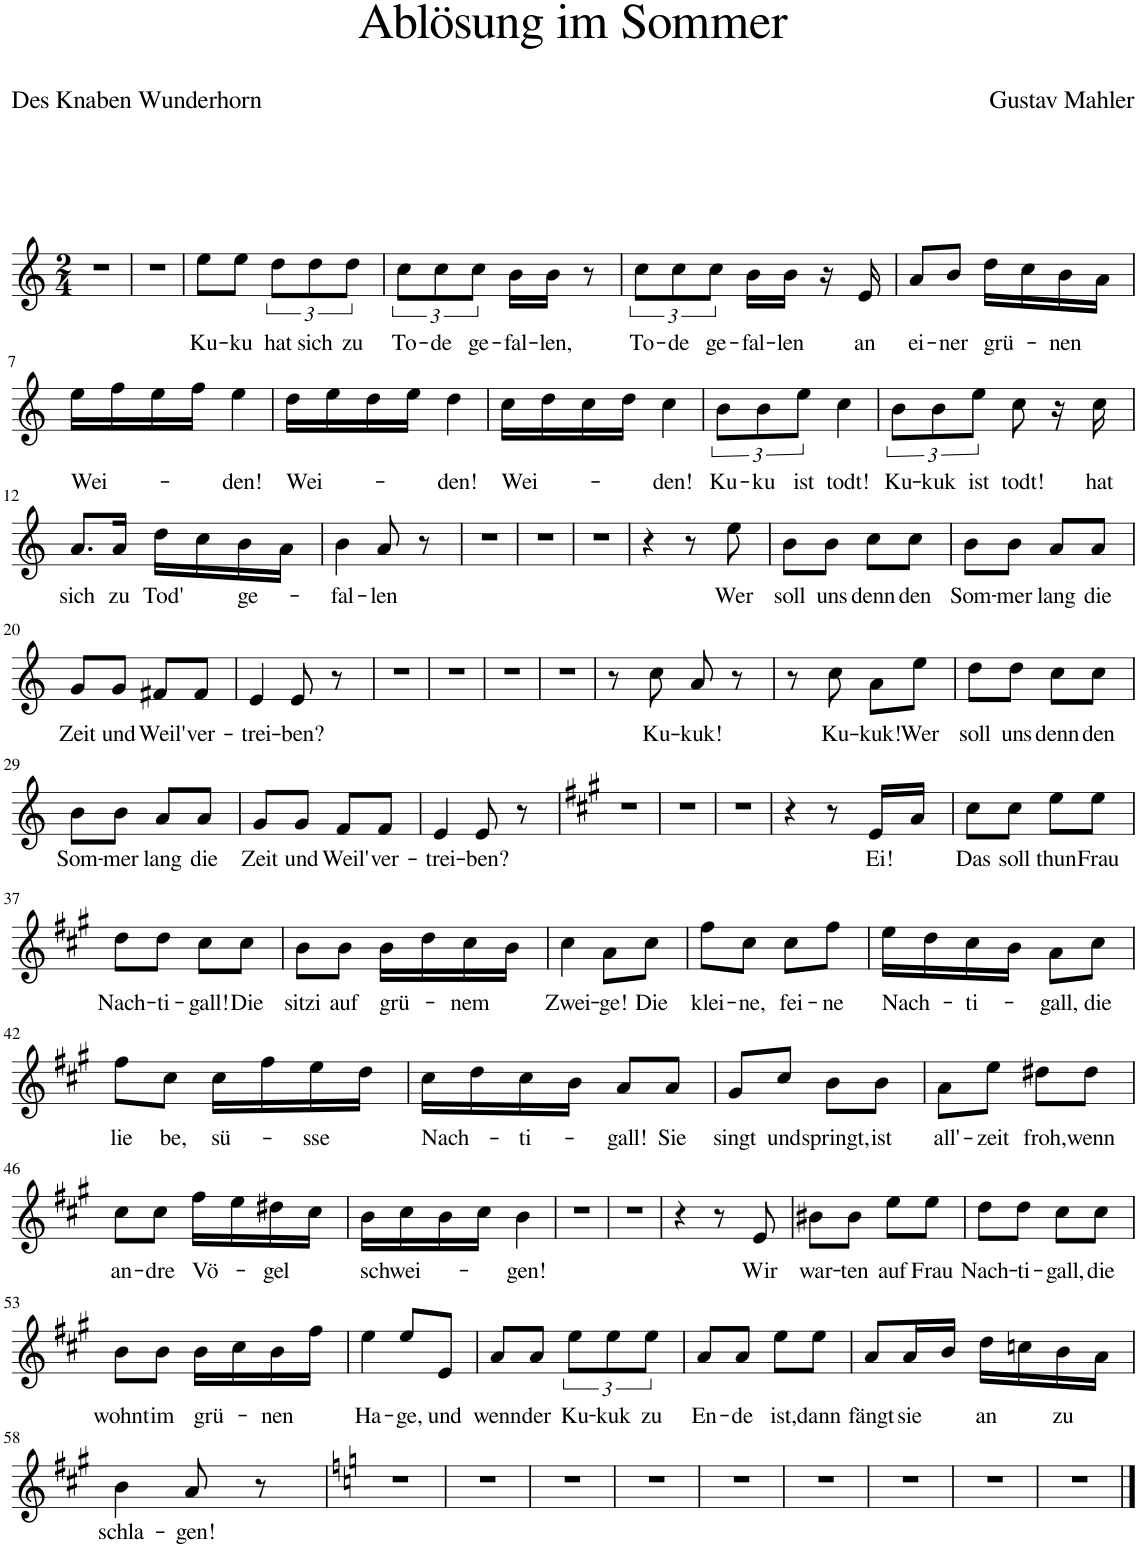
**kern	**text
*part1	*part1
*staff1	*staff1
*I"Piano	*
*I'Pno	*
*clefG2	*
*k[]	*
*M2/4	*
=1	=1
2r	.
=2	=2
2r	.
=3	=3
!	!LO:LY:b
8ee\L	Ku-
!	!LO:LY:b
8ee\J	-ku
!	!LO:LY:b
12dd\L	hat
!	!LO:LY:b
12dd\	sich
!	!LO:LY:b
12dd\J	zu
=4	=4
!	!LO:LY:b
12cc\L	To-
!	!LO:LY:b
12cc\	-de
!	!LO:LY:b
12cc\J	ge-
!	!LO:LY:b
16b\LL	-fal-
!	!LO:LY:b
16b\JJ	-len,
8r	.
=5	=5
!	!LO:LY:b
12cc\L	To-
!	!LO:LY:b
12cc\	-de
!	!LO:LY:b
12cc\J	ge-
!	!LO:LY:b
16b\LL	-fal-
!	!LO:LY:b
16b\JJ	-len
16r	.
!	!LO:LY:b
16e/	an
=6	=6
!	!LO:LY:b
8a/L	ei-
!	!LO:LY:b
8b/J	-ner
!	!LO:LY:b
16dd\LL	grü-
16cc\	.
!	!LO:LY:b
16b\	-nen
16a\JJ	.
!!LO:LB:g=z
=7	=7
!	!LO:LY:b
16ee\LL	Wei-
16ff\	.
16ee\	.
16ff\JJ	.
!	!LO:LY:b
4ee\	-den!
=8	=8
!	!LO:LY:b
16dd\LL	Wei-
16ee\	.
16dd\	.
16ee\JJ	.
!	!LO:LY:b
4dd\	-den!
=9	=9
!	!LO:LY:b
16cc\LL	Wei-
16dd\	.
16cc\	.
16dd\JJ	.
!	!LO:LY:b
4cc\	-den!
=10	=10
!	!LO:LY:b
12b\L	Ku-
!	!LO:LY:b
12b\	-ku
!	!LO:LY:b
12ee\J	ist
!	!LO:LY:b
4cc\	todt!
=11	=11
!	!LO:LY:b
12b\L	Ku-
!	!LO:LY:b
12b\	-kuk
!	!LO:LY:b
12ee\J	ist
!	!LO:LY:b
8cc\	todt!
16r	.
!	!LO:LY:b
16cc\	hat
!!LO:LB:g=z
=12	=12
!	!LO:LY:b
8.a/L	sich
!	!LO:LY:b
16a/Jk	zu
!	!LO:LY:b
16dd\LL	Tod'
16cc\	.
!	!LO:LY:b
16b\	ge-
16a\JJ	.
=13	=13
!	!LO:LY:b
4b\	-fal-
!	!LO:LY:b
8a/	-len
8r	.
=14	=14
2r	.
=15	=15
2r	.
=16	=16
2r	.
=17	=17
4r	.
8r	.
!	!LO:LY:b
8ee\	Wer
=18	=18
!	!LO:LY:b
8b\L	soll
!	!LO:LY:b
8b\J	uns
!	!LO:LY:b
8cc\L	denn
!	!LO:LY:b
8cc\J	den
=19	=19
!	!LO:LY:b
8b\L	Som-
!	!LO:LY:b
8b\J	-mer
!	!LO:LY:b
8a/L	lang
!	!LO:LY:b
8a/J	die
!!LO:LB:g=z
=20	=20
!	!LO:LY:b
8g/L	Zeit
!	!LO:LY:b
8g/J	und
!	!LO:LY:b
8f#X/L	Weil'
!	!LO:LY:b
8f#/J	ver-
=21	=21
!	!LO:LY:b
4e/	-trei-
!	!LO:LY:b
8e/	-ben?
8r	.
=22	=22
2r	.
=23	=23
2r	.
=24	=24
2r	.
=25	=25
2r	.
=26	=26
8r	.
!	!LO:LY:b
8cc\	Ku-
!	!LO:LY:b
8a/	-kuk!
8r	.
=27	=27
8r	.
!	!LO:LY:b
8cc\	Ku-
!	!LO:LY:b
8a\L	-kuk!
!	!LO:LY:b
8ee\J	Wer
=28	=28
!	!LO:LY:b
8dd\L	soll
!	!LO:LY:b
8dd\J	uns
!	!LO:LY:b
8cc\L	denn
!	!LO:LY:b
8cc\J	den
!!LO:LB:g=z
=29	=29
!	!LO:LY:b
8b\L	Som-
!	!LO:LY:b
8b\J	-mer
!	!LO:LY:b
8a/L	lang
!	!LO:LY:b
8a/J	die
=30	=30
!	!LO:LY:b
8g/L	Zeit
!	!LO:LY:b
8g/J	und
!	!LO:LY:b
8f/L	Weil'
!	!LO:LY:b
8f/J	ver-
=31	=31
!	!LO:LY:b
4e/	-trei-
!	!LO:LY:b
8e/	-ben?
8r	.
=32	=32
*k[f#c#g#]	*
2r	.
=33	=33
2r	.
=34	=34
2r	.
=35	=35
4r	.
8r	.
!	!LO:LY:b
16e/LL	Ei!
16a/JJ	.
=36	=36
!	!LO:LY:b
8cc#\L	Das
!	!LO:LY:b
8cc#\J	soll
!	!LO:LY:b
8ee\L	thun
!	!LO:LY:b
8ee\J	Frau
!!LO:LB:g=z
=37	=37
!	!LO:LY:b
8dd\L	Nach-
!	!LO:LY:b
8dd\J	-ti-
!	!LO:LY:b
8cc#\L	-gall!
!	!LO:LY:b
8cc#\J	Die
=38	=38
!	!LO:LY:b
8b\L	sitzi
!	!LO:LY:b
8b\J	auf
!	!LO:LY:b
16b\LL	grü-
16dd\	.
!	!LO:LY:b
16cc#\	-nem
16b\JJ	.
=39	=39
!	!LO:LY:b
4cc#\	Zwei-
!	!LO:LY:b
8a\L	-ge!
!	!LO:LY:b
8cc#\J	Die
=40	=40
!	!LO:LY:b
8ff#\L	klei-
!	!LO:LY:b
8cc#\J	-ne,
!	!LO:LY:b
8cc#\L	fei-
!	!LO:LY:b
8ff#\J	-ne
=41	=41
!	!LO:LY:b
16ee\LL	Nach-
16dd\	.
!	!LO:LY:b
16cc#\	-ti-
16b\JJ	.
!	!LO:LY:b
8a\L	-gall,
!	!LO:LY:b
8cc#\J	die
!!LO:LB:g=z
=42	=42
!	!LO:LY:b
8ff#\L	lie
!	!LO:LY:b
8cc#\J	be,
!	!LO:LY:b
16cc#\LL	sü-
16ff#\	.
!	!LO:LY:b
16ee\	-sse
16dd\JJ	.
=43	=43
!	!LO:LY:b
16cc#\LL	Nach-
16dd\	.
!	!LO:LY:b
16cc#\	-ti-
16b\JJ	.
!	!LO:LY:b
8a/L	-gall!
!	!LO:LY:b
8a/J	Sie
=44	=44
!	!LO:LY:b
8g#/L	singt
!	!LO:LY:b
8cc#/J	und
!	!LO:LY:b
8b\L	springt,
!	!LO:LY:b
8b\J	ist
=45	=45
!	!LO:LY:b
8a\L	all'-
!	!LO:LY:b
8ee\J	-zeit
!	!LO:LY:b
8dd#X\L	froh,
!	!LO:LY:b
8dd#\J	wenn
!!LO:LB:g=z
=46	=46
!	!LO:LY:b
8cc#\L	an-
!	!LO:LY:b
8cc#\J	-dre
!	!LO:LY:b
16ff#\LL	Vö-
16ee\	.
!	!LO:LY:b
16dd#X\	-gel
16cc#\JJ	.
=47	=47
!	!LO:LY:b
16b\LL	schwei-
16cc#\	.
16b\	.
16cc#\JJ	.
!	!LO:LY:b
4b\	-gen!
=48	=48
2r	.
=49	=49
2r	.
=50	=50
4r	.
8r	.
!	!LO:LY:b
8e/	Wir
=51	=51
!	!LO:LY:b
8b#X\L	war-
!	!LO:LY:b
8b#\J	-ten
!	!LO:LY:b
8ee\L	auf
!	!LO:LY:b
8ee\J	Frau
=52	=52
!	!LO:LY:b
8dd\L	Nach-
!	!LO:LY:b
8dd\J	-ti-
!	!LO:LY:b
8cc#\L	-gall,
!	!LO:LY:b
8cc#\J	die
!!LO:LB:g=z
=53	=53
!	!LO:LY:b
8b\L	wohnt
!	!LO:LY:b
8b\J	im
!	!LO:LY:b
16b\LL	grü-
16cc#\	.
!	!LO:LY:b
16b\	-nen
16ff#\JJ	.
=54	=54
!	!LO:LY:b
4ee\	Ha-
!	!LO:LY:b
8ee/L	-ge,
!	!LO:LY:b
8e/J	und
=55	=55
!	!LO:LY:b
8a/L	wenn
!	!LO:LY:b
8a/J	der
!	!LO:LY:b
12ee\L	Ku-
!	!LO:LY:b
12ee\	-kuk
!	!LO:LY:b
12ee\J	zu
=56	=56
!	!LO:LY:b
8a/L	En-
!	!LO:LY:b
8a/J	-de
!	!LO:LY:b
8ee\L	ist,
!	!LO:LY:b
8ee\J	dann
=57	=57
!	!LO:LY:b
8a/L	fängt
!	!LO:LY:b
16a/L	sie
16b/JJ	.
!	!LO:LY:b
16dd\LL	an
16ccn\	.
!	!LO:LY:b
16b\	zu
16a\JJ	.
!!LO:LB:g=z
=58	=58
!	!LO:LY:b
4b\	schla-
!	!LO:LY:b
8a/	-gen!
8r	.
=59	=59
*k[]	*
2r	.
=60	=60
2r	.
=61	=61
2r	.
=62	=62
2r	.
=63	=63
2r	.
=64	=64
2r	.
=65	=65
2r	.
=66	=66
2r	.
=67	=67
2r	.
==	==
*-	*-
